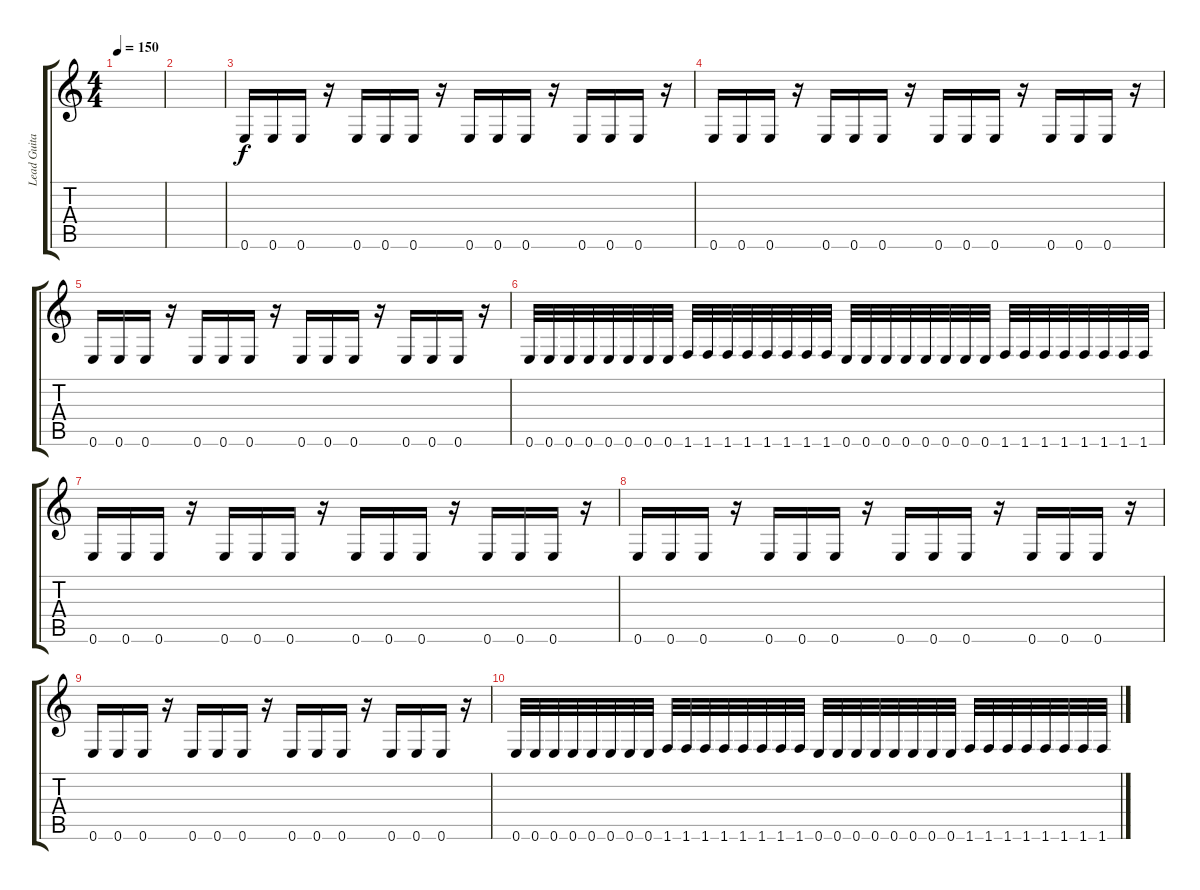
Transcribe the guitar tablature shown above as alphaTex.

\track ("Lead Guitars" "Lead Guita") {instrument overdrivenguitar}
\staff {score tabs}
\tuning (E4 B3 G3 D3 A2 E2) {hide}
\ts (4 4)
\tempo 150
\clef g2
\ks c
|
|
0.6.16{volume 11 instrument distortionguitar} 0.6.16 0.6.16 r.16 0.6.16 0.6.16 0.6.16 r.16 0.6.16 0.6.16 0.6.16 r.16 0.6.16 0.6.16 0.6.16 r.16 |
0.6.16 0.6.16 0.6.16 r.16 0.6.16 0.6.16 0.6.16 r.16 0.6.16 0.6.16 0.6.16 r.16 0.6.16 0.6.16 0.6.16 r.16 |
0.6.16 0.6.16 0.6.16 r.16 0.6.16 0.6.16 0.6.16 r.16 0.6.16 0.6.16 0.6.16 r.16 0.6.16 0.6.16 0.6.16 r.16 |
0.6.32 0.6.32 0.6.32 0.6.32 0.6.32 0.6.32 0.6.32 0.6.32 1.6.32 1.6.32 1.6.32 1.6.32 1.6.32 1.6.32 1.6.32 1.6.32 0.6.32 0.6.32 0.6.32 0.6.32 0.6.32 0.6.32 0.6.32 0.6.32 1.6.32 1.6.32 1.6.32 1.6.32 1.6.32 1.6.32 1.6.32 1.6.32 |
0.6.16 0.6.16 0.6.16 r.16 0.6.16 0.6.16 0.6.16 r.16 0.6.16 0.6.16 0.6.16 r.16 0.6.16 0.6.16 0.6.16 r.16 |
0.6.16 0.6.16 0.6.16 r.16 0.6.16 0.6.16 0.6.16 r.16 0.6.16 0.6.16 0.6.16 r.16 0.6.16 0.6.16 0.6.16 r.16 |
0.6.16 0.6.16 0.6.16 r.16 0.6.16 0.6.16 0.6.16 r.16 0.6.16 0.6.16 0.6.16 r.16 0.6.16 0.6.16 0.6.16 r.16 |
0.6.32 0.6.32 0.6.32 0.6.32 0.6.32 0.6.32 0.6.32 0.6.32 1.6.32 1.6.32 1.6.32 1.6.32 1.6.32 1.6.32 1.6.32 1.6.32 0.6.32 0.6.32 0.6.32 0.6.32 0.6.32 0.6.32 0.6.32 0.6.32 1.6.32 1.6.32 1.6.32 1.6.32 1.6.32 1.6.32 1.6.32 1.6.32
